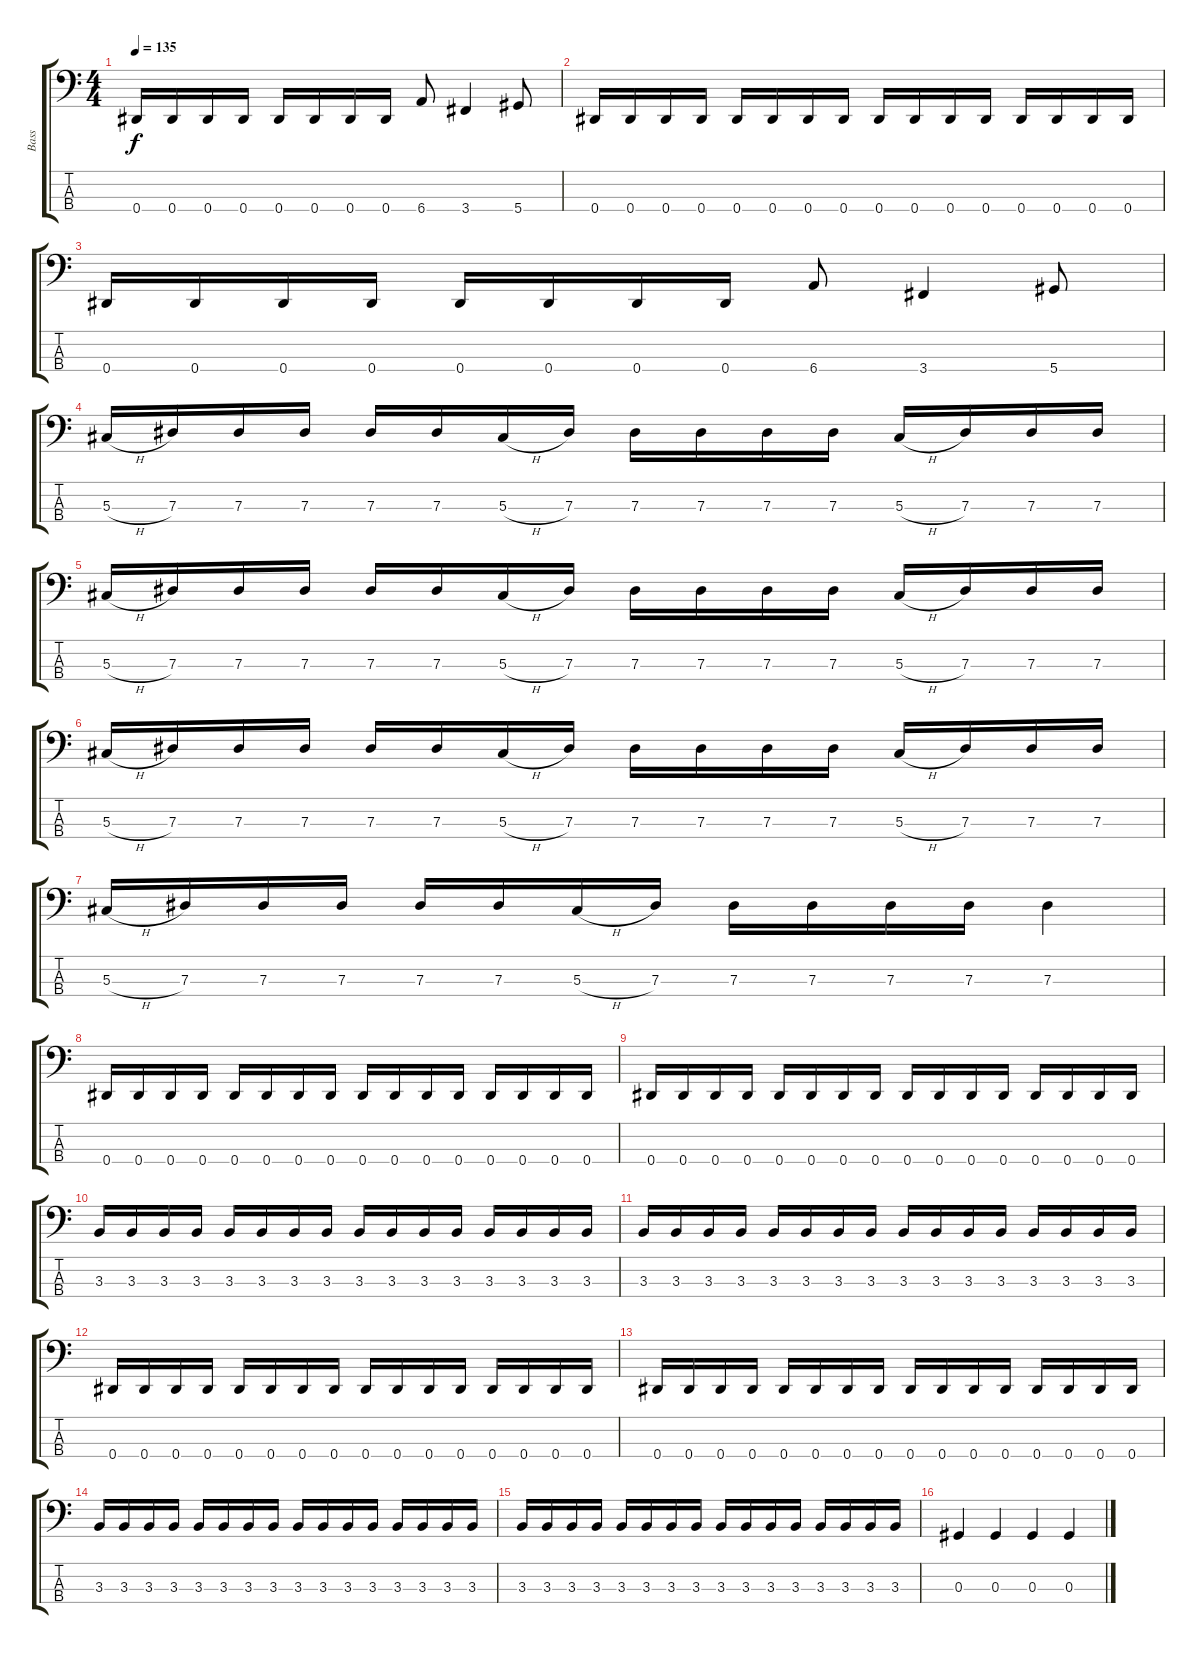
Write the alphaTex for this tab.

\track ("Bass" "Bass") {instrument electricbasspick}
\staff {score tabs}
\tuning (Gb2 Db2 Ab1 Eb1) {hide}
\ts (4 4)
\tempo 135
\clef f4
\ks c
0.4.16{dy f} 0.4.16 0.4.16 0.4.16 0.4.16 0.4.16 0.4.16 0.4.16 6.4.8 3.4.4 5.4.8 |
0.4.16 0.4.16 0.4.16 0.4.16 0.4.16 0.4.16 0.4.16 0.4.16 0.4.16 0.4.16 0.4.16 0.4.16 0.4.16 0.4.16 0.4.16 0.4.16 |
0.4.16 0.4.16 0.4.16 0.4.16 0.4.16 0.4.16 0.4.16 0.4.16 6.4.8 3.4.4 5.4.8 |
5.3{h}.16 7.3.16 7.3.16 7.3.16 7.3.16 7.3.16 5.3{h}.16 7.3.16 7.3.16 7.3.16 7.3.16 7.3.16 5.3{h}.16 7.3.16 7.3.16 7.3.16 |
5.3{h}.16 7.3.16 7.3.16 7.3.16 7.3.16 7.3.16 5.3{h}.16 7.3.16 7.3.16 7.3.16 7.3.16 7.3.16 5.3{h}.16 7.3.16 7.3.16 7.3.16 |
5.3{h}.16 7.3.16 7.3.16 7.3.16 7.3.16 7.3.16 5.3{h}.16 7.3.16 7.3.16 7.3.16 7.3.16 7.3.16 5.3{h}.16 7.3.16 7.3.16 7.3.16 |
5.3{h}.16 7.3.16 7.3.16 7.3.16 7.3.16 7.3.16 5.3{h}.16 7.3.16 7.3.16 7.3.16 7.3.16 7.3.16 7.3.4 |
0.4.16 0.4.16 0.4.16 0.4.16 0.4.16 0.4.16 0.4.16 0.4.16 0.4.16 0.4.16 0.4.16 0.4.16 0.4.16 0.4.16 0.4.16 0.4.16 |
0.4.16 0.4.16 0.4.16 0.4.16 0.4.16 0.4.16 0.4.16 0.4.16 0.4.16 0.4.16 0.4.16 0.4.16 0.4.16 0.4.16 0.4.16 0.4.16 |
3.3.16 3.3.16 3.3.16 3.3.16 3.3.16 3.3.16 3.3.16 3.3.16 3.3.16 3.3.16 3.3.16 3.3.16 3.3.16 3.3.16 3.3.16 3.3.16 |
3.3.16 3.3.16 3.3.16 3.3.16 3.3.16 3.3.16 3.3.16 3.3.16 3.3.16 3.3.16 3.3.16 3.3.16 3.3.16 3.3.16 3.3.16 3.3.16 |
0.4.16 0.4.16 0.4.16 0.4.16 0.4.16 0.4.16 0.4.16 0.4.16 0.4.16 0.4.16 0.4.16 0.4.16 0.4.16 0.4.16 0.4.16 0.4.16 |
0.4.16 0.4.16 0.4.16 0.4.16 0.4.16 0.4.16 0.4.16 0.4.16 0.4.16 0.4.16 0.4.16 0.4.16 0.4.16 0.4.16 0.4.16 0.4.16 |
3.3.16 3.3.16 3.3.16 3.3.16 3.3.16 3.3.16 3.3.16 3.3.16 3.3.16 3.3.16 3.3.16 3.3.16 3.3.16 3.3.16 3.3.16 3.3.16 |
3.3.16 3.3.16 3.3.16 3.3.16 3.3.16 3.3.16 3.3.16 3.3.16 3.3.16 3.3.16 3.3.16 3.3.16 3.3.16 3.3.16 3.3.16 3.3.16 |
0.3.4 0.3.4 0.3.4 0.3.4
